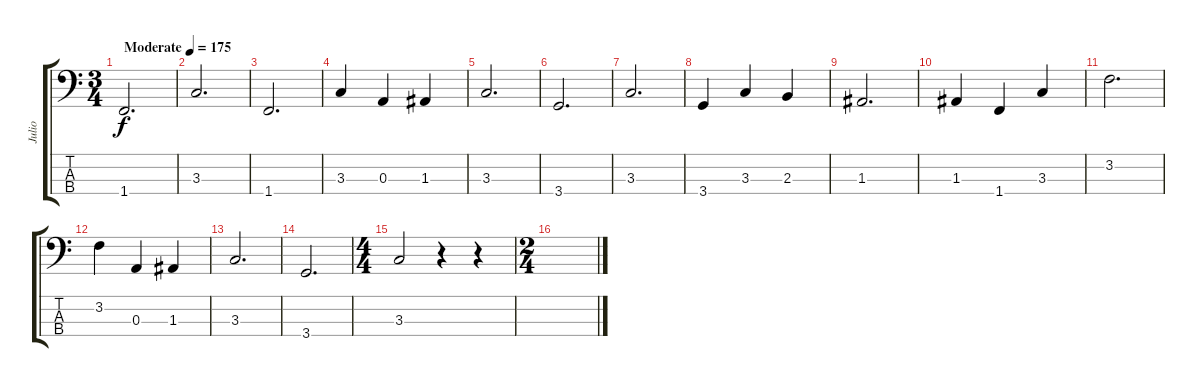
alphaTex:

\track ("Julio" "Julio") {instrument electricbassfinger}
\staff {score tabs}
\tuning (G2 D2 A1 E1) {hide}
\ts (3 4)
\tempo (175 "Moderate")
\clef f4
\ks c
1.4.2{d dy f instrument electricbassfinger} |
3.3.2{d} |
1.4.2{d} |
3.3.4 0.3.4 1.3.4 |
3.3.2{d} |
3.4.2{d} |
3.3.2{d} |
3.4.4 3.3.4 2.3.4 |
1.3.2{d} |
1.3.4 1.4.4 3.3.4 |
3.2.2{d} |
3.2.4 0.3.4 1.3.4 |
3.3.2{d} |
3.4.2{d} |
\ts (4 4)
3.3.2 r.4 r.4 |
\ts (2 4)
